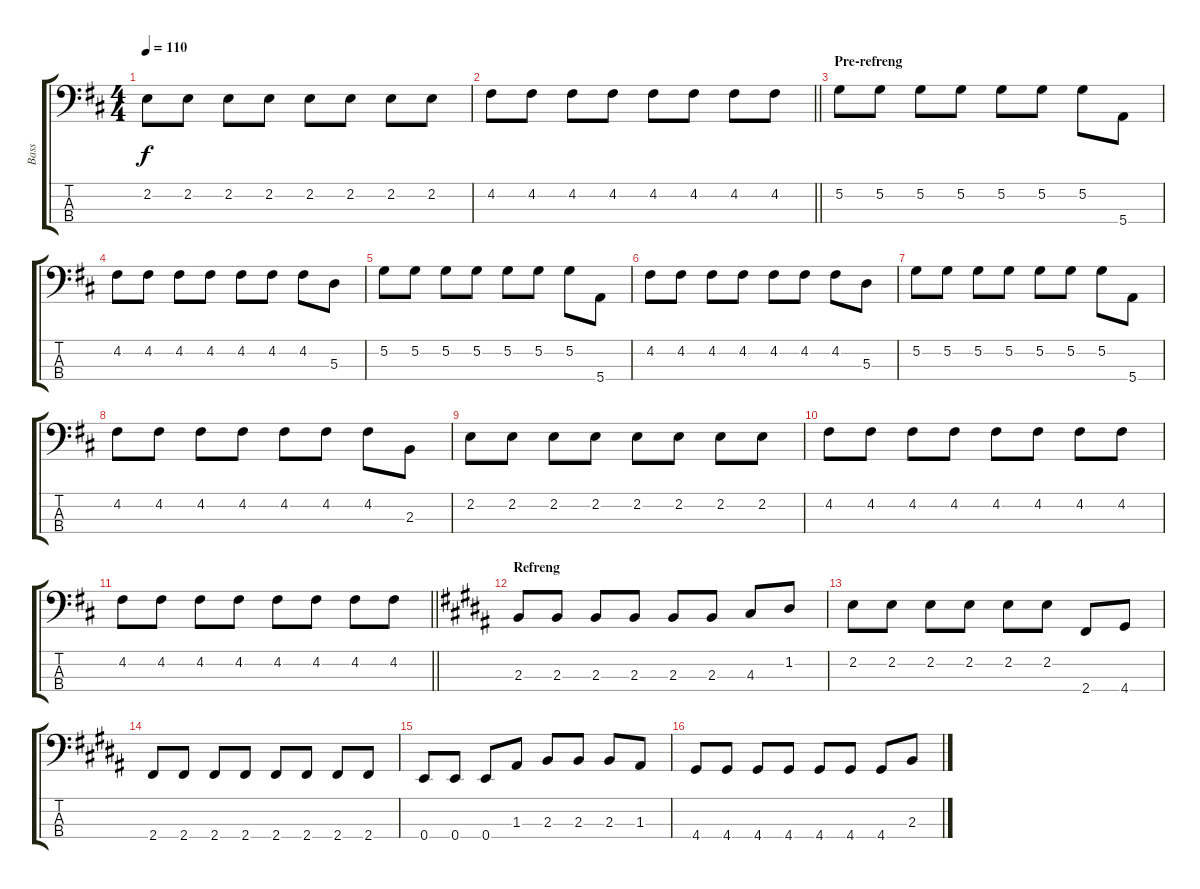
\track ("Bass" "Bass") {instrument electricbassfinger}
\staff {score tabs}
\tuning (G2 D2 A1 E1) {hide}
\ts (4 4)
\tempo 110
\clef f4
\ks d
2.2.8{dy f} 2.2.8 2.2.8 2.2.8 2.2.8 2.2.8 2.2.8 2.2.8 |
\barLineRight lightlight
4.2.8 4.2.8 4.2.8 4.2.8 4.2.8 4.2.8 4.2.8 4.2.8 |
\section ("" "Pre-refreng")
5.2.8 5.2.8 5.2.8 5.2.8 5.2.8 5.2.8 5.2.8 5.4.8 |
4.2.8 4.2.8 4.2.8 4.2.8 4.2.8 4.2.8 4.2.8 5.3.8 |
5.2.8 5.2.8 5.2.8 5.2.8 5.2.8 5.2.8 5.2.8 5.4.8 |
4.2.8 4.2.8 4.2.8 4.2.8 4.2.8 4.2.8 4.2.8 5.3.8 |
5.2.8 5.2.8 5.2.8 5.2.8 5.2.8 5.2.8 5.2.8 5.4.8 |
4.2.8 4.2.8 4.2.8 4.2.8 4.2.8 4.2.8 4.2.8 2.3.8 |
2.2.8 2.2.8 2.2.8 2.2.8 2.2.8 2.2.8 2.2.8 2.2.8 |
4.2.8 4.2.8 4.2.8 4.2.8 4.2.8 4.2.8 4.2.8 4.2.8 |
\barLineRight lightlight
4.2.8 4.2.8 4.2.8 4.2.8 4.2.8 4.2.8 4.2.8 4.2.8 |
\section ("" "Refreng")
\ks b
2.3.8 2.3.8 2.3.8 2.3.8 2.3.8 2.3.8 4.3.8 1.2.8 |
2.2.8 2.2.8 2.2.8 2.2.8 2.2.8 2.2.8 2.4.8 4.4.8 |
2.4.8 2.4.8 2.4.8 2.4.8 2.4.8 2.4.8 2.4.8 2.4.8 |
0.4.8 0.4.8 0.4.8 1.3.8 2.3.8 2.3.8 2.3.8 1.3.8 |
4.4.8 4.4.8 4.4.8 4.4.8 4.4.8 4.4.8 4.4.8 2.3.8
